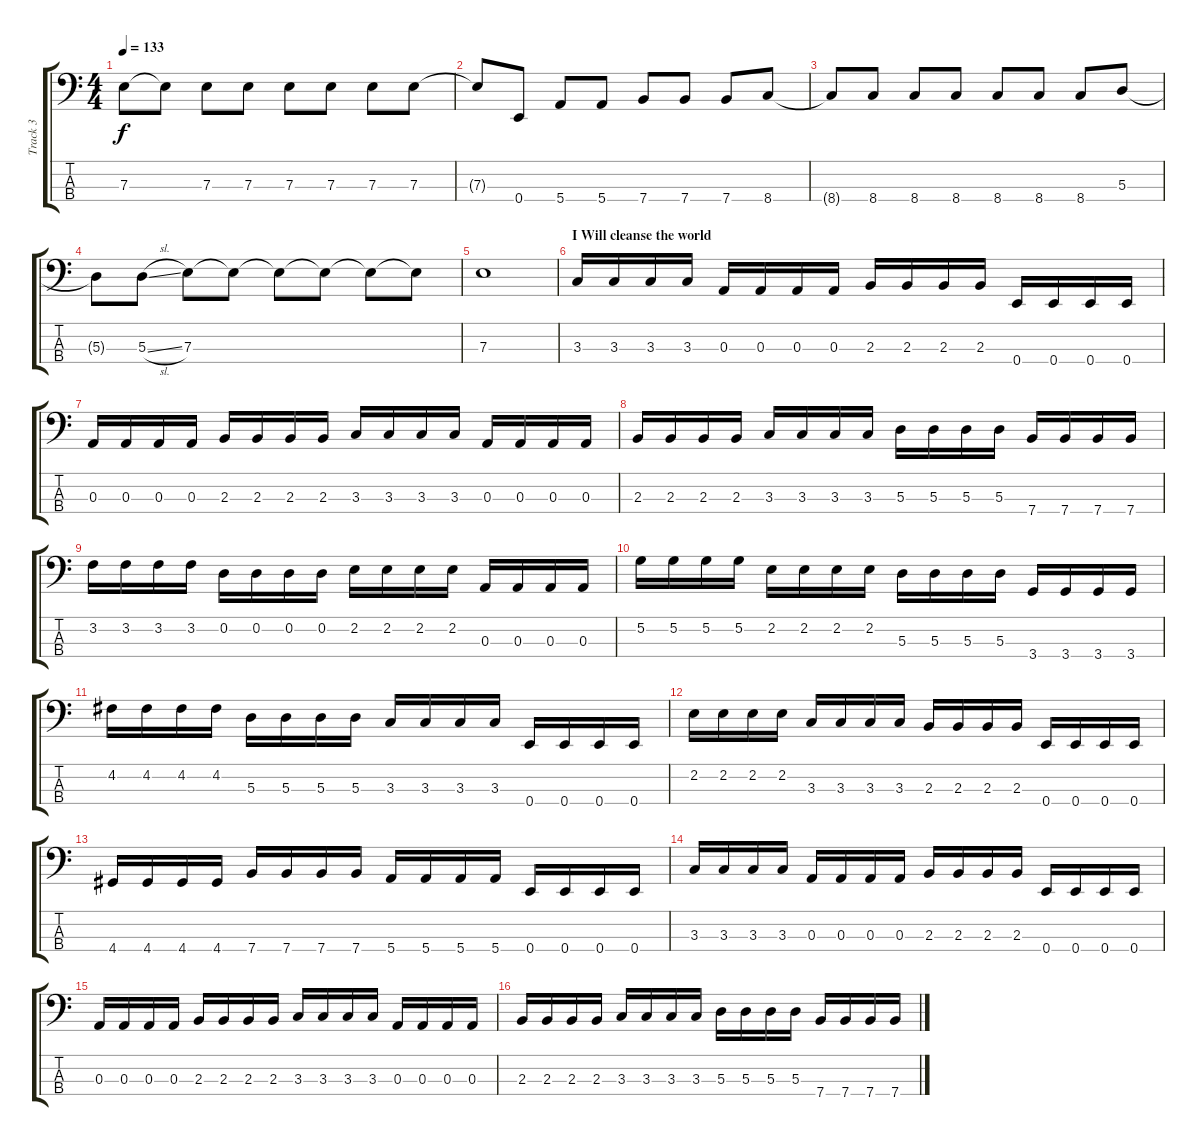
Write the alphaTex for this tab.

\track ("Track 3" "Track 3") {instrument electricbassfinger}
\staff {score tabs}
\tuning (G2 D2 A1 E1) {hide}
\ts (4 4)
\tempo 133
\clef f4
\ks c
7.3.8{dy f} 7.3{t}.8 7.3.8 7.3.8 7.3.8 7.3.8 7.3.8 7.3.8 |
7.3{t}.8 0.4.8 5.4.8 5.4.8 7.4.8 7.4.8 7.4.8 8.4.8 |
8.4{t}.8 8.4.8 8.4.8 8.4.8 8.4.8 8.4.8 8.4.8 5.3.8 |
5.3{t}.8 5.3{sl}.8 7.3.8 7.3{t}.8 7.3{t}.8 7.3{t}.8 7.3{t}.8 7.3{t}.8 |
7.3.1 |
\section ("" "I Will cleanse the world")
3.3.16 3.3.16 3.3.16 3.3.16 0.3.16 0.3.16 0.3.16 0.3.16 2.3.16 2.3.16 2.3.16 2.3.16 0.4.16 0.4.16 0.4.16 0.4.16 |
0.3.16 0.3.16 0.3.16 0.3.16 2.3.16 2.3.16 2.3.16 2.3.16 3.3.16 3.3.16 3.3.16 3.3.16 0.3.16 0.3.16 0.3.16 0.3.16 |
2.3.16 2.3.16 2.3.16 2.3.16 3.3.16 3.3.16 3.3.16 3.3.16 5.3.16 5.3.16 5.3.16 5.3.16 7.4.16 7.4.16 7.4.16 7.4.16 |
3.2.16 3.2.16 3.2.16 3.2.16 0.2.16 0.2.16 0.2.16 0.2.16 2.2.16 2.2.16 2.2.16 2.2.16 0.3.16 0.3.16 0.3.16 0.3.16 |
5.2.16 5.2.16 5.2.16 5.2.16 2.2.16 2.2.16 2.2.16 2.2.16 5.3.16 5.3.16 5.3.16 5.3.16 3.4.16 3.4.16 3.4.16 3.4.16 |
4.2.16 4.2.16 4.2.16 4.2.16 5.3.16 5.3.16 5.3.16 5.3.16 3.3.16 3.3.16 3.3.16 3.3.16 0.4.16 0.4.16 0.4.16 0.4.16 |
2.2.16 2.2.16 2.2.16 2.2.16 3.3.16 3.3.16 3.3.16 3.3.16 2.3.16 2.3.16 2.3.16 2.3.16 0.4.16 0.4.16 0.4.16 0.4.16 |
4.4.16 4.4.16 4.4.16 4.4.16 7.4.16 7.4.16 7.4.16 7.4.16 5.4.16 5.4.16 5.4.16 5.4.16 0.4.16 0.4.16 0.4.16 0.4.16 |
3.3.16 3.3.16 3.3.16 3.3.16 0.3.16 0.3.16 0.3.16 0.3.16 2.3.16 2.3.16 2.3.16 2.3.16 0.4.16 0.4.16 0.4.16 0.4.16 |
0.3.16 0.3.16 0.3.16 0.3.16 2.3.16 2.3.16 2.3.16 2.3.16 3.3.16 3.3.16 3.3.16 3.3.16 0.3.16 0.3.16 0.3.16 0.3.16 |
2.3.16 2.3.16 2.3.16 2.3.16 3.3.16 3.3.16 3.3.16 3.3.16 5.3.16 5.3.16 5.3.16 5.3.16 7.4.16 7.4.16 7.4.16 7.4.16
